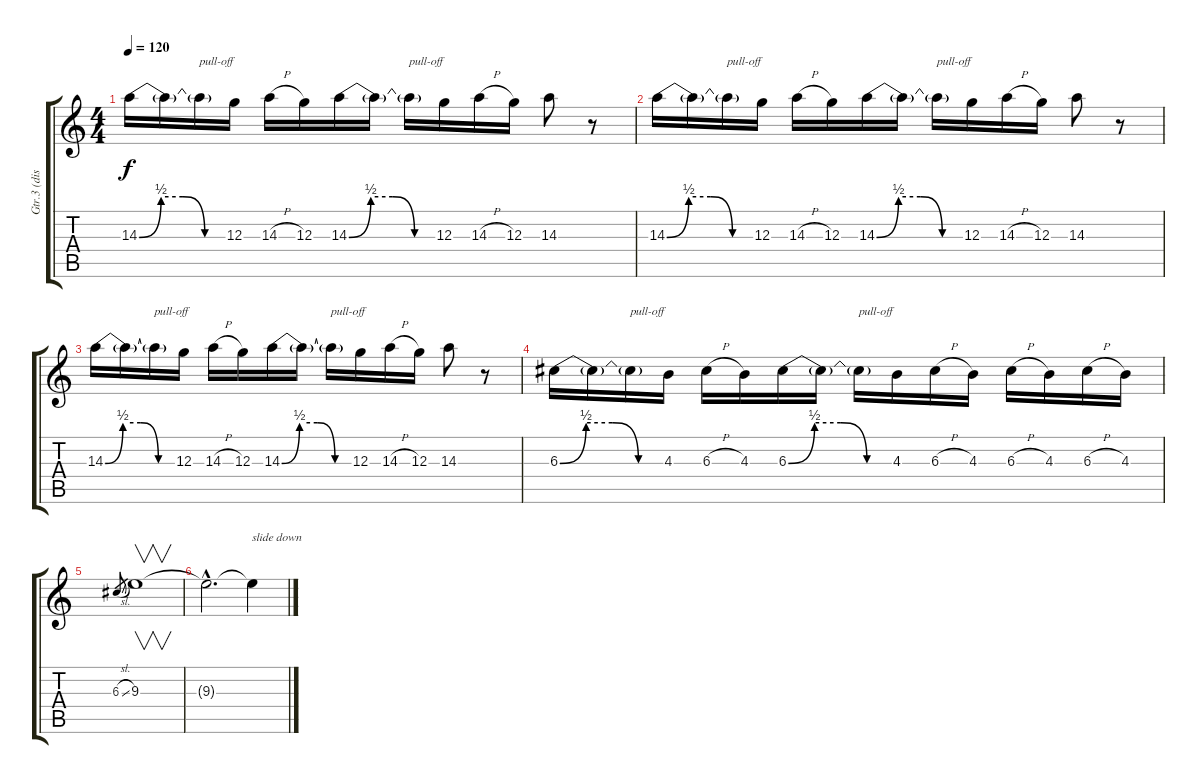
\track ("Gtr.3 (dist.)" "Gtr.3 (dis") {instrument overdrivenguitar}
\staff {score tabs}
\tuning (E4 B3 G3 D3 A2 E2) {hide}
\ts (4 4)
\tempo 120
\clef g2
\ks c
14.3{be (custom 0 0 15 2 30 2 45 0 60 0)}.16{dy f} 14.3{t}.16 14.3{t}.16{txt "pull-off"} 12.3.16 14.3{h}.16 12.3.16 14.3{be (custom 0 0 15 2 30 2 45 0 60 0)}.16 14.3{t}.16 14.3{t}.16{txt "pull-off"} 12.3.16 14.3{h}.16 12.3.16 14.3.8 r.8 |
14.3{be (custom 0 0 15 2 30 2 45 0 60 0)}.16 14.3{t}.16 14.3{t}.16{txt "pull-off"} 12.3.16 14.3{h}.16 12.3.16 14.3{be (custom 0 0 15 2 30 2 45 0 60 0)}.16 14.3{t}.16 14.3{t}.16{txt "pull-off"} 12.3.16 14.3{h}.16 12.3.16 14.3.8 r.8 |
14.3{be (custom 0 0 15 2 30 2 45 0 60 0)}.16 14.3{t}.16 14.3{t}.16{txt "pull-off"} 12.3.16 14.3{h}.16 12.3.16 14.3{be (custom 0 0 15 2 30 2 45 0 60 0)}.16 14.3{t}.16 14.3{t}.16{txt "pull-off"} 12.3.16 14.3{h}.16 12.3.16 14.3.8 r.8 |
6.3{be (custom 0 0 15 2 30 2 45 0 60 0)}.16 6.3{t}.16 6.3{t}.16{txt "pull-off"} 4.3.16 6.3{h}.16 4.3.16 6.3{be (custom 0 0 15 2 30 2 45 0 60 0)}.16 6.3{t}.16 6.3{t}.16{txt "pull-off"} 4.3.16 6.3{h}.16 4.3.16 6.3{h}.16 4.3.16 6.3{h}.16 4.3.16 |
6.3{sl}.8{gr} 9.3.1{v} |
9.3{hac t}.2{d} 9.3{t}.4{txt "slide down"}
